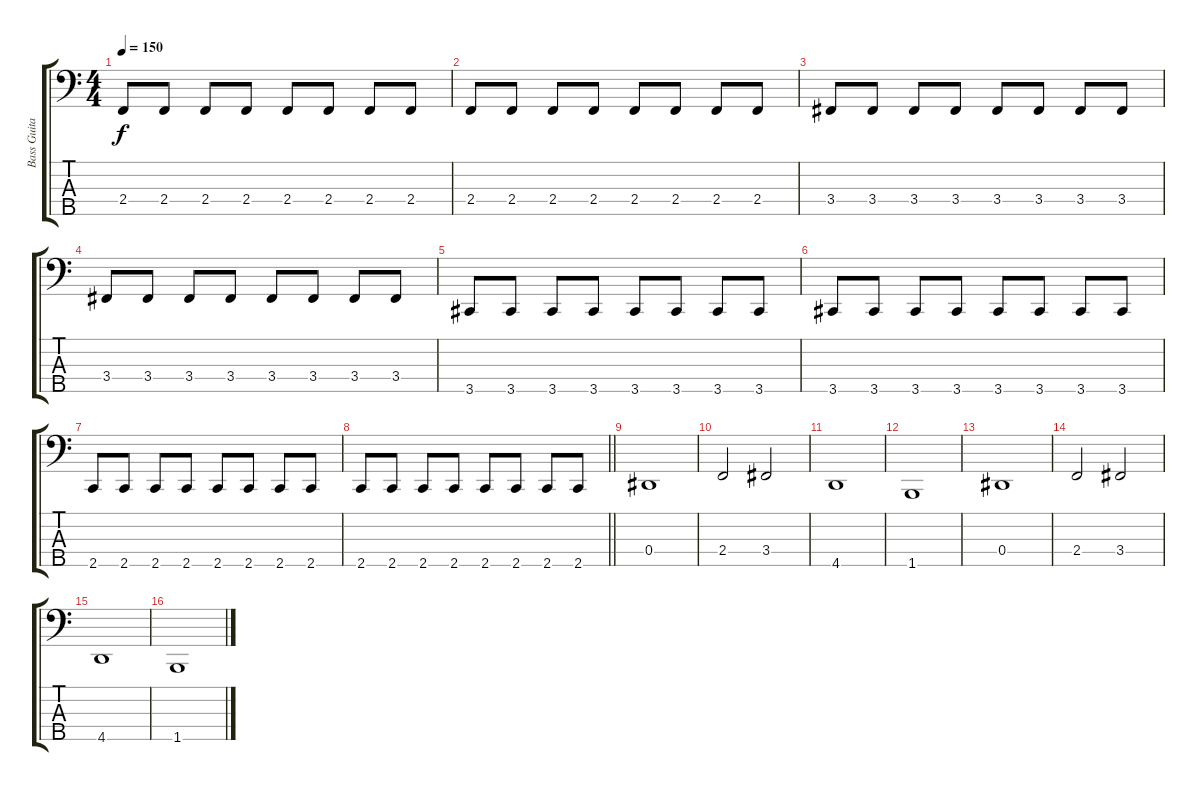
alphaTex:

\track ("Bass Guitar" "Bass Guita") {instrument electricbassfinger}
\staff {score tabs}
\tuning (Gb2 Db2 Ab1 Eb1 Bb0) {hide}
\ts (4 4)
\tempo 150
\clef f4
\ks c
2.4.8{dy f} 2.4.8 2.4.8 2.4.8 2.4.8 2.4.8 2.4.8 2.4.8 |
2.4.8 2.4.8 2.4.8 2.4.8 2.4.8 2.4.8 2.4.8 2.4.8 |
3.4.8 3.4.8 3.4.8 3.4.8 3.4.8 3.4.8 3.4.8 3.4.8 |
3.4.8 3.4.8 3.4.8 3.4.8 3.4.8 3.4.8 3.4.8 3.4.8 |
3.5.8 3.5.8 3.5.8 3.5.8 3.5.8 3.5.8 3.5.8 3.5.8 |
3.5.8 3.5.8 3.5.8 3.5.8 3.5.8 3.5.8 3.5.8 3.5.8 |
2.5.8 2.5.8 2.5.8 2.5.8 2.5.8 2.5.8 2.5.8 2.5.8 |
\barLineRight lightlight
2.5.8 2.5.8 2.5.8 2.5.8 2.5.8 2.5.8 2.5.8 2.5.8 |
0.4.1 |
2.4.2 3.4.2 |
4.5.1 |
1.5.1 |
0.4.1 |
2.4.2 3.4.2 |
4.5.1 |
1.5.1
